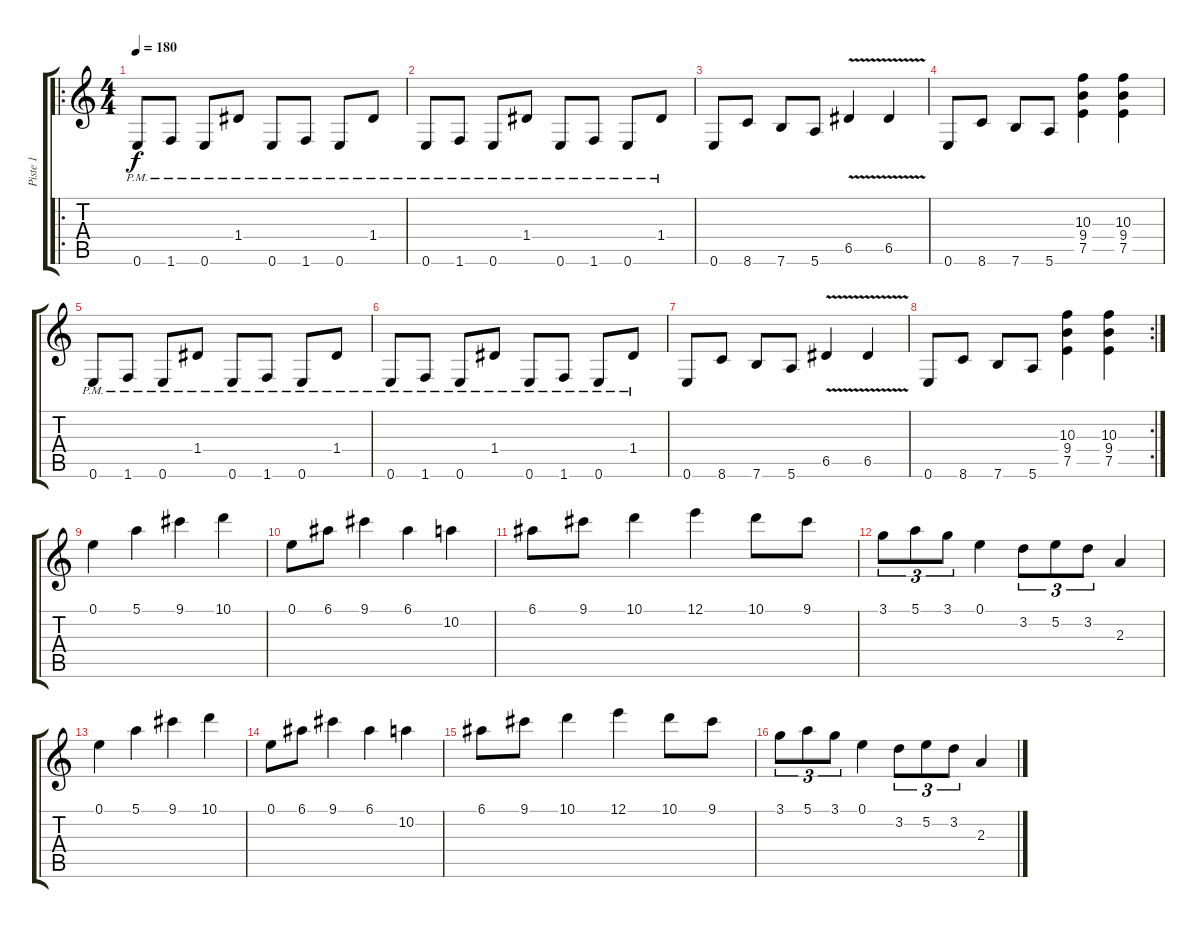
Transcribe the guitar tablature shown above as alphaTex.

\track ("Piste 1" "Piste 1") {instrument distortionguitar}
\staff {score tabs}
\tuning (E4 B3 G3 D3 A2 E2) {hide}
\ro
\ts (4 4)
\tempo 180
\clef g2
\ks c
0.6{pm}.8{dy f} 1.6{pm}.8 0.6{pm}.8 1.4{pm}.8 0.6{pm}.8 1.6{pm}.8 0.6{pm}.8 1.4{pm}.8 |
0.6{pm}.8 1.6{pm}.8 0.6{pm}.8 1.4{pm}.8 0.6{pm}.8 1.6{pm}.8 0.6{pm}.8 1.4{pm}.8 |
0.6.8 8.6.8 7.6.8 5.6.8 6.5{v}.4 6.5{v}.4 |
0.6.8 8.6.8 7.6.8 5.6.8 (10.3 9.4 7.5).4 (10.3 9.4 7.5).4 |
0.6{pm}.8 1.6{pm}.8 0.6{pm}.8 1.4{pm}.8 0.6{pm}.8 1.6{pm}.8 0.6{pm}.8 1.4{pm}.8 |
0.6{pm}.8 1.6{pm}.8 0.6{pm}.8 1.4{pm}.8 0.6{pm}.8 1.6{pm}.8 0.6{pm}.8 1.4{pm}.8 |
0.6.8 8.6.8 7.6.8 5.6.8 6.5{v}.4 6.5{v}.4 |
\rc 2
0.6.8 8.6.8 7.6.8 5.6.8 (10.3 9.4 7.5).4 (10.3 9.4 7.5).4 |
0.1.4 5.1.4 9.1.4 10.1.4 |
0.1.8 6.1.8 9.1.4 6.1.4 10.2.4 |
6.1.8 9.1.8 10.1.4 12.1.4 10.1.8 9.1.8 |
3.1.8{tu (3 2)} 5.1.8{tu (3 2)} 3.1.8{tu (3 2)} 0.1.4 3.2.8{tu (3 2)} 5.2.8{tu (3 2)} 3.2.8{tu (3 2)} 2.3.4 |
0.1.4 5.1.4 9.1.4 10.1.4 |
0.1.8 6.1.8 9.1.4 6.1.4 10.2.4 |
6.1.8 9.1.8 10.1.4 12.1.4 10.1.8 9.1.8 |
3.1.8{tu (3 2)} 5.1.8{tu (3 2)} 3.1.8{tu (3 2)} 0.1.4 3.2.8{tu (3 2)} 5.2.8{tu (3 2)} 3.2.8{tu (3 2)} 2.3.4
